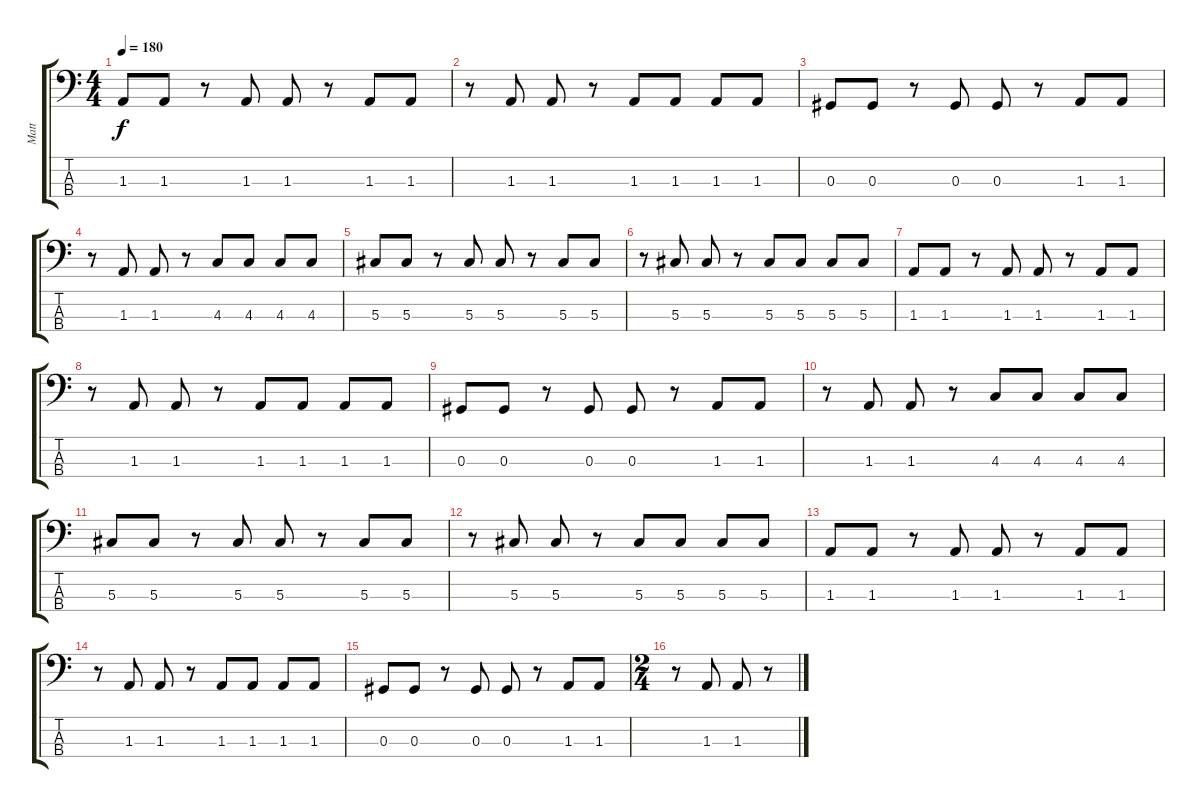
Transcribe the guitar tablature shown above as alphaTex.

\track ("Matt" "Matt") {instrument electricbassfinger}
\staff {score tabs}
\tuning (Gb2 Db2 Ab1 Eb1) {hide}
\ts (4 4)
\tempo 180
\clef f4
\ks c
1.3.8{dy f} 1.3.8 r.8 1.3.8 1.3.8 r.8 1.3.8 1.3.8 |
r.8 1.3.8 1.3.8 r.8 1.3.8 1.3.8 1.3.8 1.3.8 |
0.3.8 0.3.8 r.8 0.3.8 0.3.8 r.8 1.3.8 1.3.8 |
r.8 1.3.8 1.3.8 r.8 4.3.8 4.3.8 4.3.8 4.3.8 |
5.3.8 5.3.8 r.8 5.3.8 5.3.8 r.8 5.3.8 5.3.8 |
r.8 5.3.8 5.3.8 r.8 5.3.8 5.3.8 5.3.8 5.3.8 |
1.3.8 1.3.8 r.8 1.3.8 1.3.8 r.8 1.3.8 1.3.8 |
r.8 1.3.8 1.3.8 r.8 1.3.8 1.3.8 1.3.8 1.3.8 |
0.3.8 0.3.8 r.8 0.3.8 0.3.8 r.8 1.3.8 1.3.8 |
r.8 1.3.8 1.3.8 r.8 4.3.8 4.3.8 4.3.8 4.3.8 |
5.3.8 5.3.8 r.8 5.3.8 5.3.8 r.8 5.3.8 5.3.8 |
r.8 5.3.8 5.3.8 r.8 5.3.8 5.3.8 5.3.8 5.3.8 |
1.3.8 1.3.8 r.8 1.3.8 1.3.8 r.8 1.3.8 1.3.8 |
r.8 1.3.8 1.3.8 r.8 1.3.8 1.3.8 1.3.8 1.3.8 |
0.3.8 0.3.8 r.8 0.3.8 0.3.8 r.8 1.3.8 1.3.8 |
\ts (2 4)
r.8 1.3.8 1.3.8 r.8
